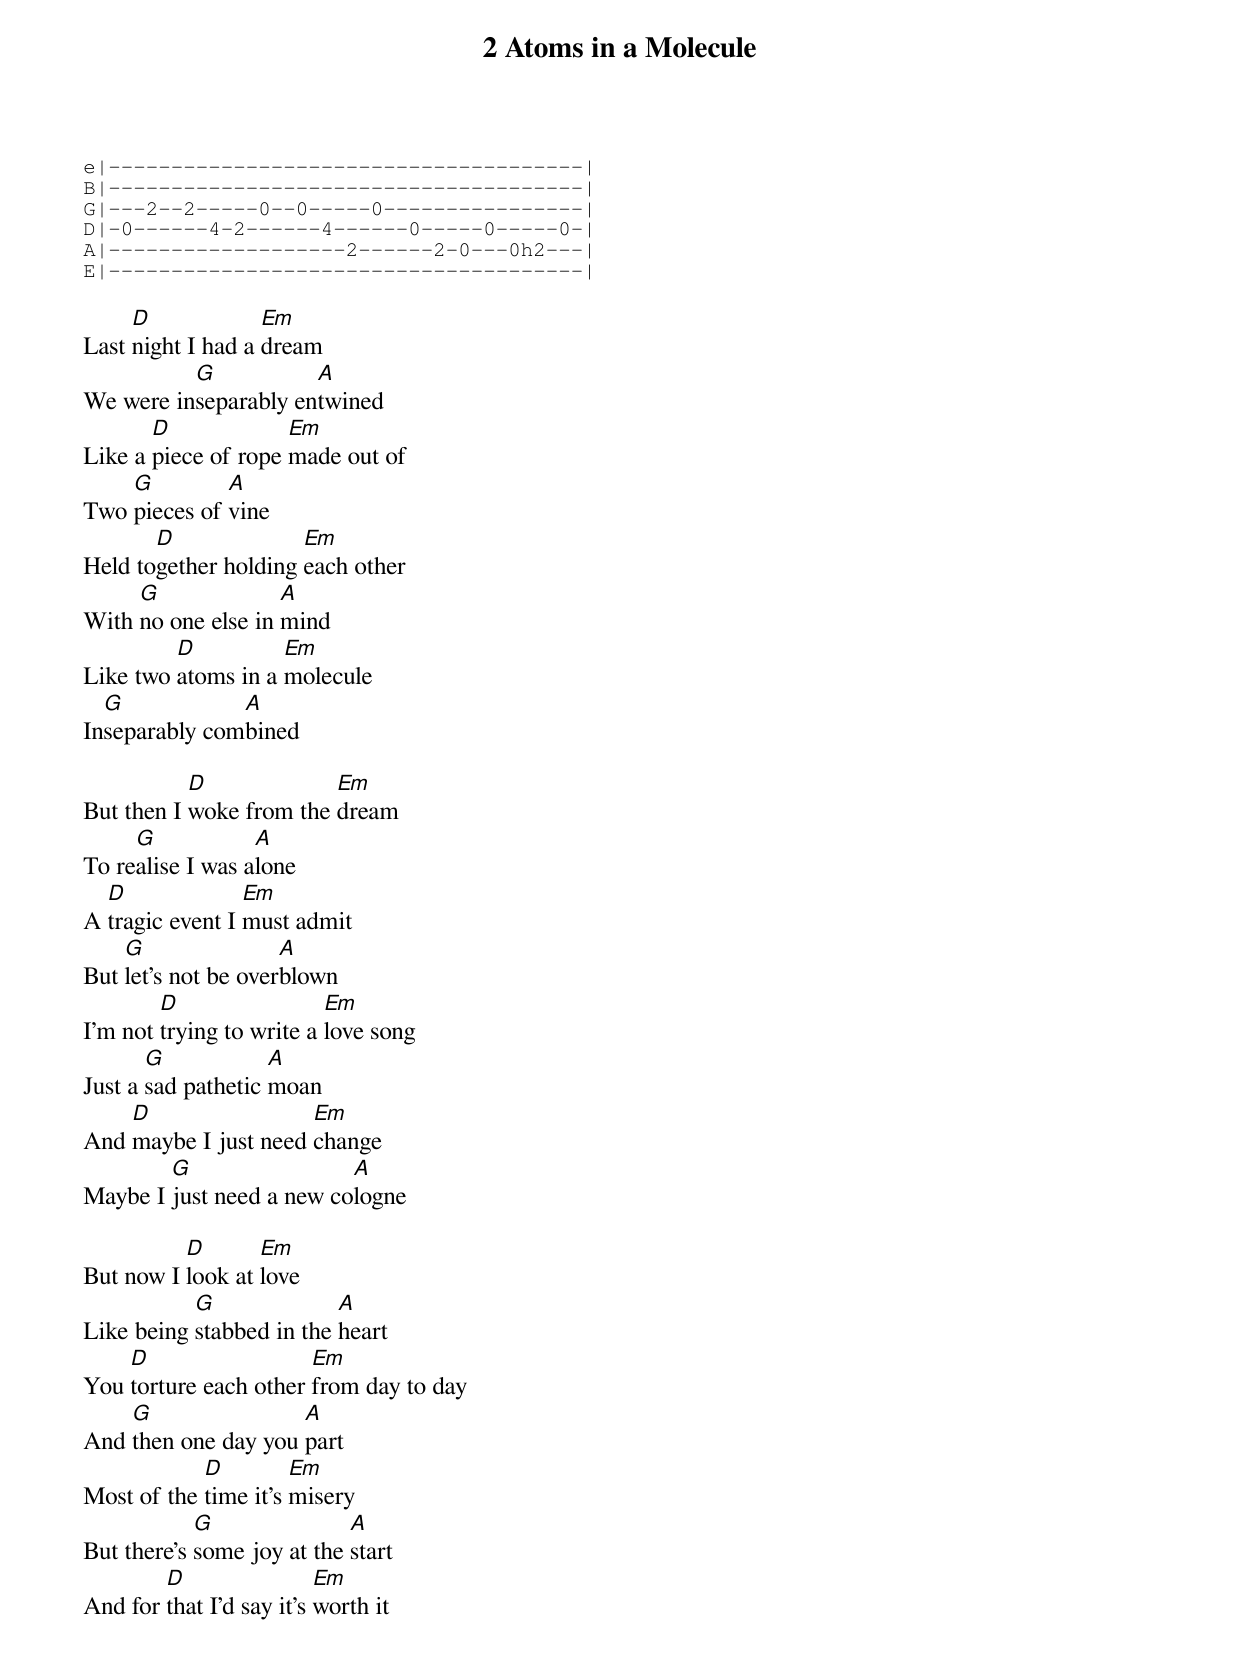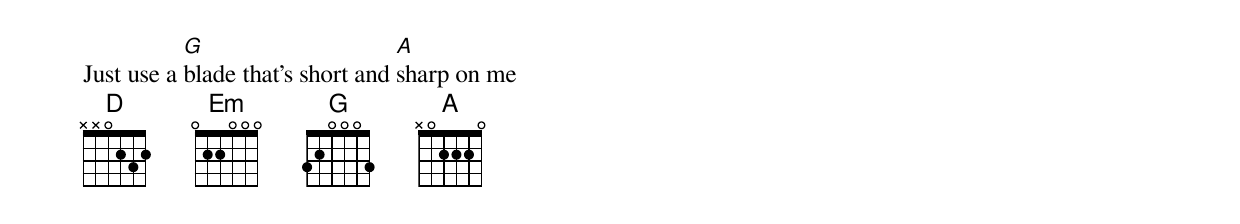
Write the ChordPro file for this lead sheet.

{title: 2 Atoms in a Molecule}
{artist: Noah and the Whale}
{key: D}
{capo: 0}
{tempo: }
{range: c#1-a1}
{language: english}
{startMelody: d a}
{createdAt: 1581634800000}
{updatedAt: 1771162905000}
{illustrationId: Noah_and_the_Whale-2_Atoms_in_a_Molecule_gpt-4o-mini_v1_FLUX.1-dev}
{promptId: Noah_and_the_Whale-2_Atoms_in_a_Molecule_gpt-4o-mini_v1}

{start_of_tab}
e|--------------------------------------|
B|--------------------------------------|
G|---2--2-----0--0-----0----------------|
D|-0------4-2------4------0-----0-----0-|
A|-------------------2------2-0---0h2---|
E|--------------------------------------|
{end_of_tab}

{start_of_verse}
Last [D]night I had a [Em]dream
We were in[G]separably en[A]twined
Like a [D]piece of rope [Em]made out of
Two [G]pieces of [A]vine
Held to[D]gether holding [Em]each other
With [G]no one else in [A]mind
Like two [D]atoms in a [Em]molecule
In[G]separably com[A]bined
{end_of_verse}

{start_of_verse}
But then I [D]woke from the [Em]dream
To re[G]alise I was a[A]lone
A [D]tragic event I [Em]must admit
But [G]let's not be over[A]blown
I'm not [D]trying to write a [Em]love song
Just a [G]sad pathetic [A]moan
And [D]maybe I just need [Em]change
Maybe I [G]just need a new co[A]logne
{end_of_verse}

{start_of_verse}
But now I [D]look at [Em]love
Like being [G]stabbed in the [A]heart
You [D]torture each other [Em]from day to day
And [G]then one day you [A]part
Most of the [D]time it's [Em]misery
But there's [G]some joy at the [A]start
And for [D]that I'd say it's [Em]worth it
Just use a [G]blade that's short and [A]sharp on me
{end_of_verse}
